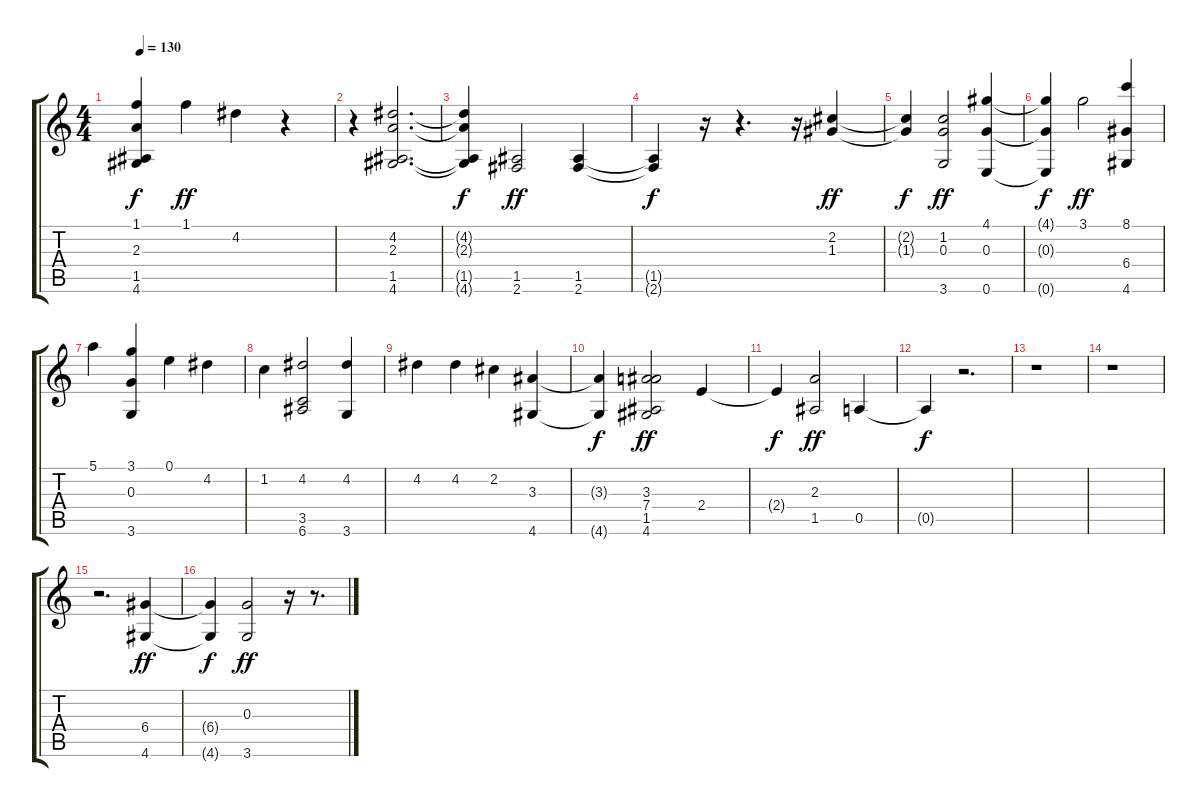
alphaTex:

\track "" {instrument distortionguitar}
\staff {score tabs}
\tuning (E4 B3 G3 D3 A2 E2) {hide}
\ts (4 4)
\tempo 130
\clef g2
\ks c
(1.1{t} 2.3{t} 1.5{t} 4.6{t}).4{dy f} 1.1.4{dy ff} 4.2.4 r.4 |
r.4 (4.2 2.3 1.5 4.6).2{d} |
(4.2{t} 2.3{t} 1.5{t} 4.6{t}).4{dy f} (1.5 2.6).2{dy ff} (1.5 2.6).4 |
(1.5{t} 2.6{t}).4{dy f} r.16 r.4{d} r.16 (2.2 1.3).4{dy ff} |
(2.2{t} 1.3{t}).4{dy f} (1.2 0.3 3.6).2{dy ff} (4.1 0.3 0.6).4 |
(4.1{t} 0.3{t} 0.6{t}).4{dy f} 3.1.2{dy ff} (8.1 6.4 4.6).4 |
5.1.4 (3.1 0.3 3.6).4 0.1.4 4.2.4 |
1.2.4 (4.2 3.5 6.6).2 (4.2 3.6).4 |
4.2.4 4.2.4 2.2.4 (3.3 4.6).4 |
(3.3{t} 4.6{t}).4{dy f} (3.3 7.4 1.5 4.6).2{dy ff} 2.4.4 |
2.4{t}.4{dy f} (2.3 1.5).2{dy ff} 0.5.4 |
0.5{t}.4{dy f} r.2{d} |
r.1 |
r.1 |
r.2{d} (6.4 4.6).4{dy ff} |
(6.4{t} 4.6{t}).4{dy f} (0.3 3.6).2{dy ff} r.16 r.8{d}
